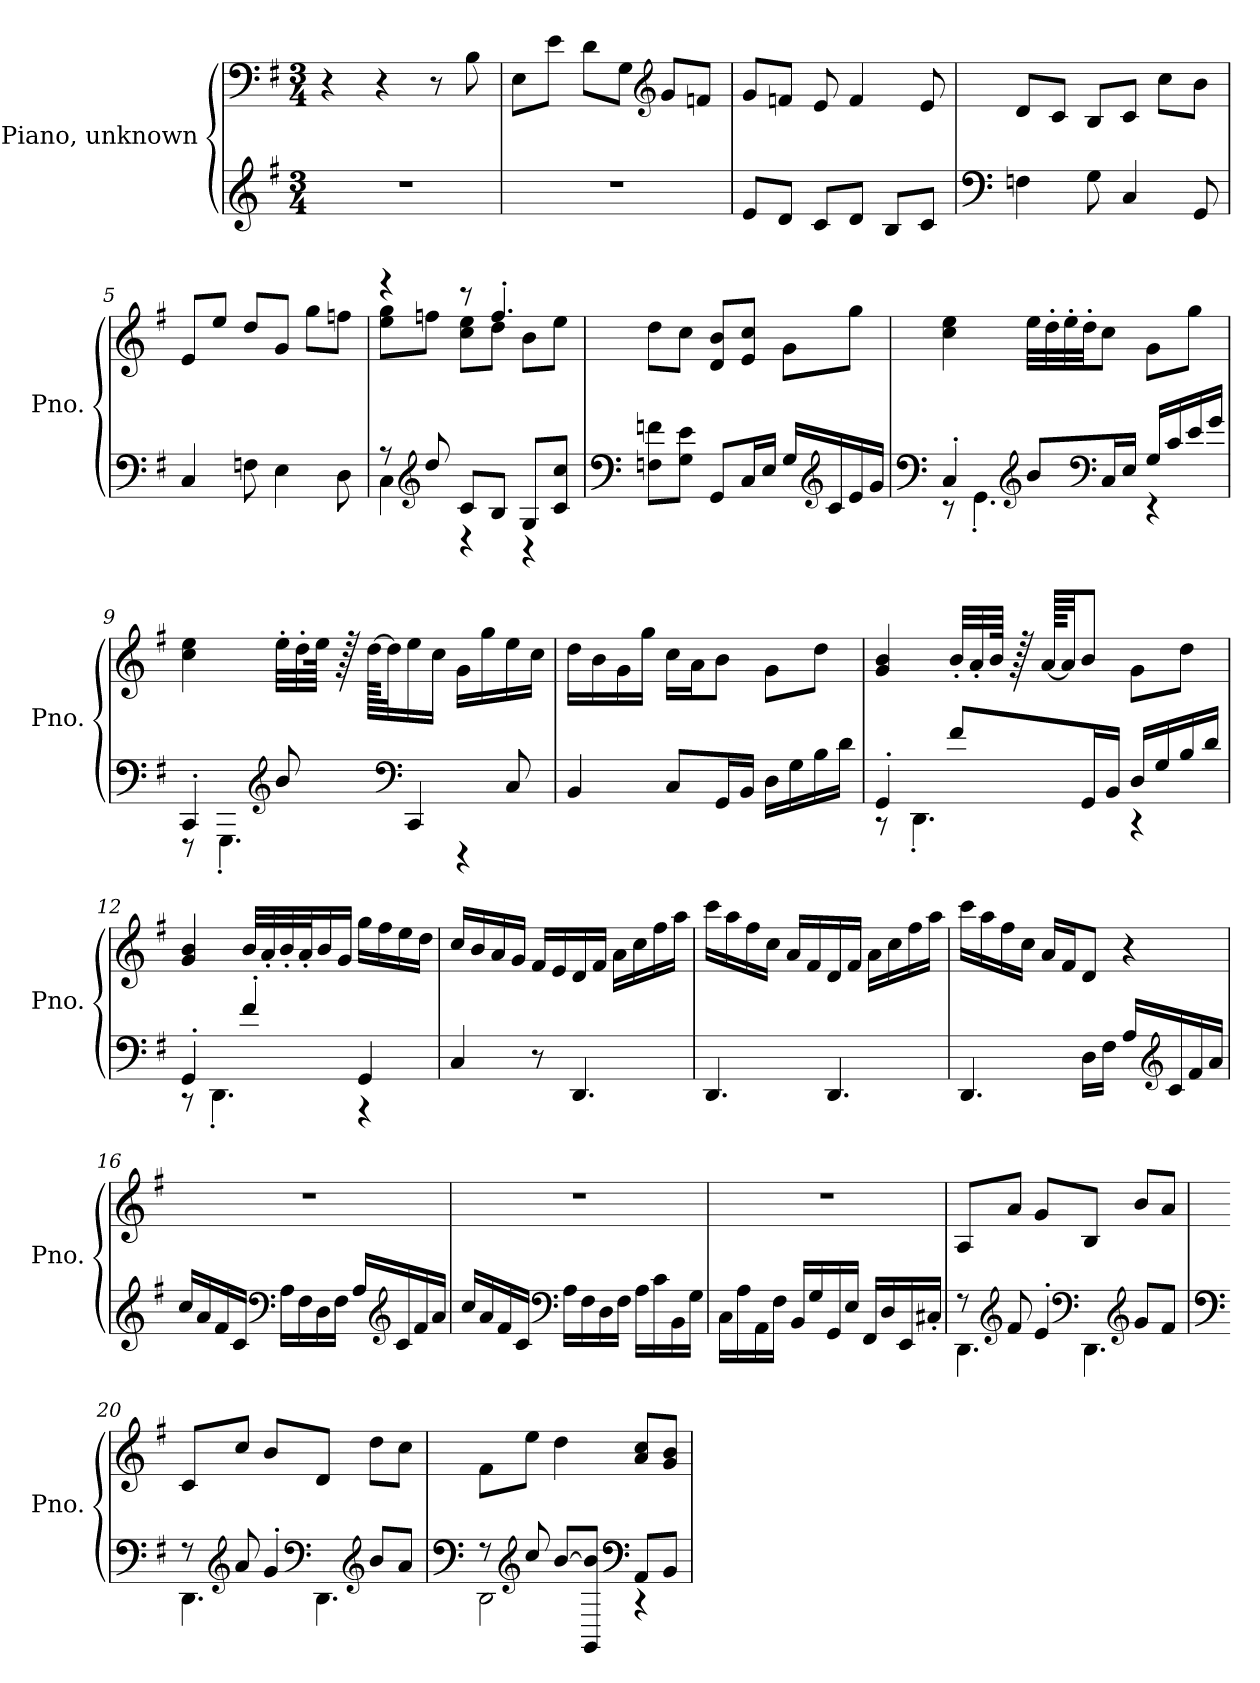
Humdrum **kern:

**kern	**kern
*part1	*part1
*staff2	*staff1
*I"Piano, unknown	*
*I'Pno.	*
*clefG2	*clefF4
*k[f#]	*k[f#]
*M3/4	*M3/4
*MM119	*MM119
=1	=1
2.r	4r
.	4r
.	8r
.	8B\
=2	=2
2.r	8E\L
.	8e\J
.	8d\L
.	8G\J
*	*clefG2
.	8g/L
.	8fn/J
=3	=3
8e/L	8g/L
8d/J	8fn/J
8c/L	8e/
8d/J	4f/
8B/L	.
8c/J	8e/
=4	=4
*clefF4	*
4Fn\	8d/L
.	8c/J
8G\	8B/L
4C/	8c/J
.	8cc\L
8GG/	8b\J
=5	=5
4C/	8e/L
.	8ee/J
8Fn\	8dd/L
4E\	8g/J
.	8gg\L
8D\	8ffn\J
!!LO:LB:g=z
=6	=6
*^	*^
8r	4C\	4r	8ee\ 8gg\L
*clefG2	*	*	*
8dd/	.	.	8ffn\J
8c/L	4r	8r	8cc\ 8ee\L
8B/J	.	4.ff'/	8dd\J
8G/L	4r	.	8b\L
8c/ 8cc/J	.	.	8ee\J
*v	*v	*	*
*	*v	*v
=7	=7
*clefF4	*
8Fn\ 8fn\L	8dd\L
8G\ 8e\J	8cc\J
8GG/L	8d/ 8b/L
16C/L	8e/ 8cc/J
16E/JJ	.
16G/LL	8g\L
*clefG2	*
16c/	.
16e/	8gg\J
16g/JJ	.
=8	=8
*clefF4	*
*^	*
4C'/	8r	4cc\ 4ee\
.	4.GG'\	.
*clefG2	*	*
8b/L	.	32ee\LLL
.	.	32dd'\
.	.	32ee'\
.	.	32dd'\JJ
*clefF4	*	*
16C/L	.	8cc\J
16E/JJ	.	.
16G/LL	4r	8g\L
16c/	.	.
16e/	.	8gg\J
16g/JJ	.	.
!!LO:LB:g=z
=9	=9	=9
4CC'/	8r	4cc\ 4ee\
.	4.GGG'\	.
*clefG2	*	*
8b/	.	32ee'\LLL
.	.	32dd'\
.	.	64ee\JJJk
.	.	128r
.	.	[128dd\KKLLL
.	.	32dd\J]
*clefF4	*	*
4CC/	.	16ee\
.	.	16cc\JJ
.	4r	16g\LL
.	.	16gg\
8C/	.	16ee\
.	.	16cc\JJ
*v	*v	*
=10	=10
4BB/	16dd\LL
.	16b\
.	16g\
.	16gg\JJ
8C/L	16cc\LL
.	16a\J
16GG/L	8b\J
16BB/JJ	.
16D\LL	8g\L
16G\	.
16B\	8dd\J
16d\JJ	.
=11	=11
*^	*
4GG'/	8r	4g/ 4b/
.	4.DD'\	.
8f#/L	.	32b'/LLL
.	.	32a'/
.	.	64b/JJJk
.	.	128r
.	.	[128a/KKLLL
.	.	32a/JJ]
16GG/L	.	8b/J
16BB/JJ	.	.
16D/LL	4r	8g\L
16G/	.	.
16B/	.	8dd\J
16d/JJ	.	.
!!LO:LB:g=z
=12	=12	=12
4GG'/	8r	4g/ 4b/
.	4.DD'\	.
4f#'/	.	32b/LLL
.	.	32a'/
.	.	32b'/
.	.	32a'/J
.	.	16b/
.	.	16g/JJ
4GG/	4r	16gg\LL
.	.	16ff#\
.	.	16ee\
.	.	16dd\JJ
*v	*v	*
=13	=13
4C/	16cc/LL
.	16b/
.	16a/
.	16g/JJ
8r	16f#/LL
.	16e/
4.DD/	16d/
.	16f#/JJ
.	16a\LL
.	16cc\
.	16ff#\
.	16aa\JJ
=14	=14
4.DD/	16ccc\LL
.	16aa\
.	16ff#\
.	16cc\JJ
.	16a/LL
.	16f#/
4.DD/	16d/
.	16f#/JJ
.	16a\LL
.	16cc\
.	16ff#\
.	16aa\JJ
!!LO:LB:g=z
=15	=15
4.DD/	16ccc\LL
.	16aa\
.	16ff#\
.	16cc\JJ
.	16a/LL
.	16f#/J
16D\LL	8d/J
16F#\JJ	.
16A/LL	4r
*clefG2	*
16c/	.
16f#/	.
16a/JJ	.
=16	=16
16cc/LL	2.r
16a/	.
16f#/	.
16c/JJ	.
*clefF4	*
16A\LL	.
16F#\	.
16D\	.
16F#\JJ	.
16A/LL	.
*clefG2	*
16c/	.
16f#/	.
16a/JJ	.
=17	=17
16cc/LL	2.r
16a/	.
16f#/	.
16c/JJ	.
*clefF4	*
16A\LL	.
16F#\	.
16D\	.
16F#\JJ	.
16A\LL	.
16c\	.
16BB\	.
16G\JJ	.
!!LO:LB:g=z
=18	=18
16C\LL	2.r
16A\	.
16AA\	.
16F#\JJ	.
16BB/LL	.
16G/	.
16GG/	.
16E/JJ	.
16FF#/LL	.
16D/	.
16EE/	.
16C#X'/JJ	.
=19	=19
*^	*
8r	4.DD\	8A/L
*clefG2	*	*
8f#/	.	8a/J
4e'/	.	8g/L
*clefF4	*	*
.	4.DD\	8B/J
*clefG2	*	*
8g/L	.	8b/L
8f#/J	.	8a/J
=20	=20	=20
*clefF4	*	*
8r	4.DD\	8c/L
*clefG2	*	*
8a/	.	8cc/J
4g'/	.	8b/L
*clefF4	*	*
.	4.DD\	8d/J
*clefG2	*	*
8b/L	.	8dd\L
8a/J	.	8cc\J
!!LO:PB:g=z
=21	=21	=21
*clefF4	*	*
8r	2DD\	8f#\L
*clefG2	*	*
8cc/	.	8ee\J
[8b/L	.	4dd\
8GG/ 8b/]J	.	.
*clefF4	*	*
8AA/L	4r	8a/ 8cc/L
8BB/J	.	8g/ 8b/J
*v	*v	*
=	=
*-	*-
